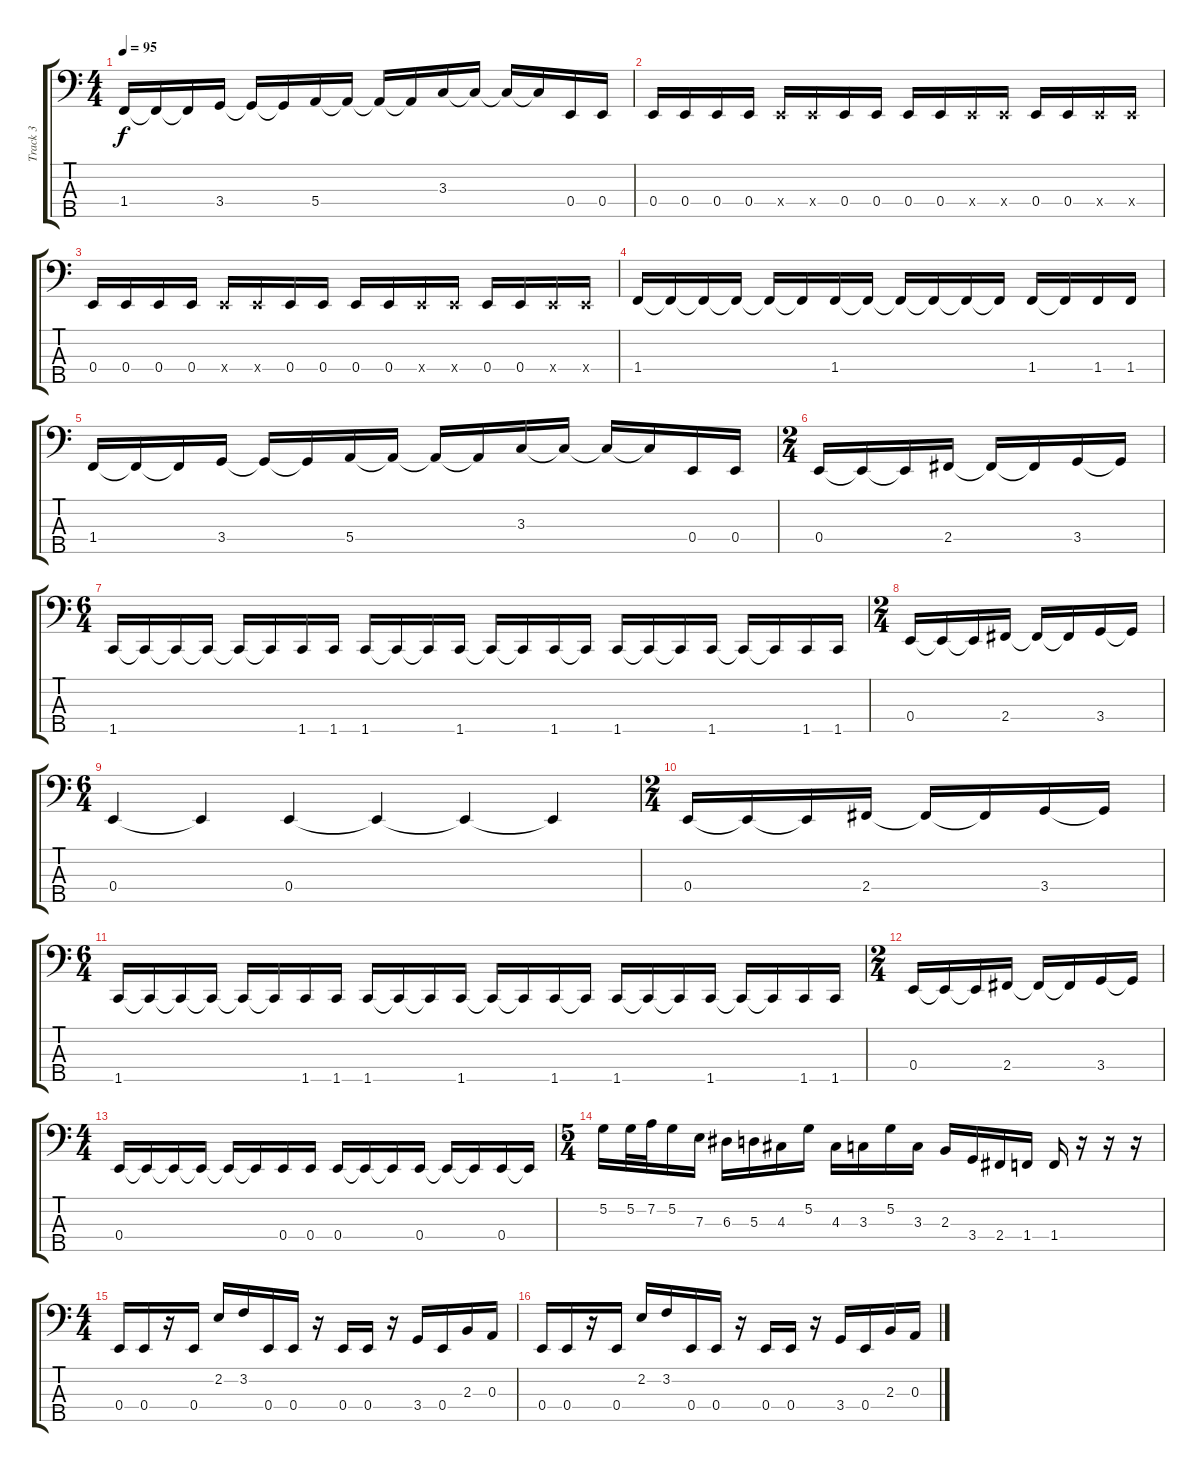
\track ("Track 3" "Track 3") {instrument electricbassfinger}
\staff {score tabs}
\tuning (G2 D2 A1 E1 B0) {hide}
\ts (4 4)
\tempo 95
\clef f4
\ks c
1.4.16{dy f} 1.4{t}.16 1.4{t}.16 3.4.16 3.4{t}.16 3.4{t}.16 5.4.16 5.4{t}.16 5.4{t}.16 5.4{t}.16 3.3.16 3.3{t}.16 3.3{t}.16 3.3{t}.16 0.4.16 0.4.16 |
0.4.16 0.4.16 0.4.16 0.4.16 0.4{x}.16 0.4{x}.16 0.4.16 0.4.16 0.4.16 0.4.16 0.4{x}.16 0.4{x}.16 0.4.16 0.4.16 0.4{x}.16 0.4{x}.16 |
0.4.16 0.4.16 0.4.16 0.4.16 0.4{x}.16 0.4{x}.16 0.4.16 0.4.16 0.4.16 0.4.16 0.4{x}.16 0.4{x}.16 0.4.16 0.4.16 0.4{x}.16 0.4{x}.16 |
1.4.16 1.4{t}.16 1.4{t}.16 1.4{t}.16 1.4{t}.16 1.4{t}.16 1.4.16 1.4{t}.16 1.4{t}.16 1.4{t}.16 1.4{t}.16 1.4{t}.16 1.4.16 1.4{t}.16 1.4.16 1.4.16 |
1.4.16 1.4{t}.16 1.4{t}.16 3.4.16 3.4{t}.16 3.4{t}.16 5.4.16 5.4{t}.16 5.4{t}.16 5.4{t}.16 3.3.16 3.3{t}.16 3.3{t}.16 3.3{t}.16 0.4.16 0.4.16 |
\ts (2 4)
0.4.16 0.4{t}.16 0.4{t}.16 2.4.16 2.4{t}.16 2.4{t}.16 3.4.16 3.4{t}.16 |
\ts (6 4)
1.5.16 1.5{t}.16 1.5{t}.16 1.5{t}.16 1.5{t}.16 1.5{t}.16 1.5.16 1.5.16 1.5.16 1.5{t}.16 1.5{t}.16 1.5.16 1.5{t}.16 1.5{t}.16 1.5.16 1.5{t}.16 1.5.16 1.5{t}.16 1.5{t}.16 1.5.16 1.5{t}.16 1.5{t}.16 1.5.16 1.5.16 |
\ts (2 4)
0.4.16 0.4{t}.16 0.4{t}.16 2.4.16 2.4{t}.16 2.4{t}.16 3.4.16 3.4{t}.16 |
\ts (6 4)
0.4.4 0.4{t}.4 0.4.4 0.4{t}.4 0.4{t}.4 0.4{t}.4 |
\ts (2 4)
0.4.16 0.4{t}.16 0.4{t}.16 2.4.16 2.4{t}.16 2.4{t}.16 3.4.16 3.4{t}.16 |
\ts (6 4)
1.5.16 1.5{t}.16 1.5{t}.16 1.5{t}.16 1.5{t}.16 1.5{t}.16 1.5.16 1.5.16 1.5.16 1.5{t}.16 1.5{t}.16 1.5.16 1.5{t}.16 1.5{t}.16 1.5.16 1.5{t}.16 1.5.16 1.5{t}.16 1.5{t}.16 1.5.16 1.5{t}.16 1.5{t}.16 1.5.16 1.5.16 |
\ts (2 4)
0.4.16 0.4{t}.16 0.4{t}.16 2.4.16 2.4{t}.16 2.4{t}.16 3.4.16 3.4{t}.16 |
\ts (4 4)
0.4.16 0.4{t}.16 0.4{t}.16 0.4{t}.16 0.4{t}.16 0.4{t}.16 0.4.16 0.4.16 0.4.16 0.4{t}.16 0.4{t}.16 0.4.16 0.4{t}.16 0.4{t}.16 0.4.16 0.4{t}.16 |
\ts (5 4)
5.2.16 5.2.32 7.2.32 5.2.16 7.3.16 6.3.16 5.3.16 4.3.16 5.2.16 4.3.16 3.3.16 5.2.16 3.3.16 2.3.16 3.4.16 2.4.16 1.4.16 1.4.16 r.16 r.16 r.16 |
\ts (4 4)
0.4.16 0.4.16 r.16 0.4.16 2.2.16 3.2.16 0.4.16 0.4.16 r.16 0.4.16 0.4.16 r.16 3.4.16 0.4.16 2.3.16 0.3.16 |
0.4.16 0.4.16 r.16 0.4.16 2.2.16 3.2.16 0.4.16 0.4.16 r.16 0.4.16 0.4.16 r.16 3.4.16 0.4.16 2.3.16 0.3.16
